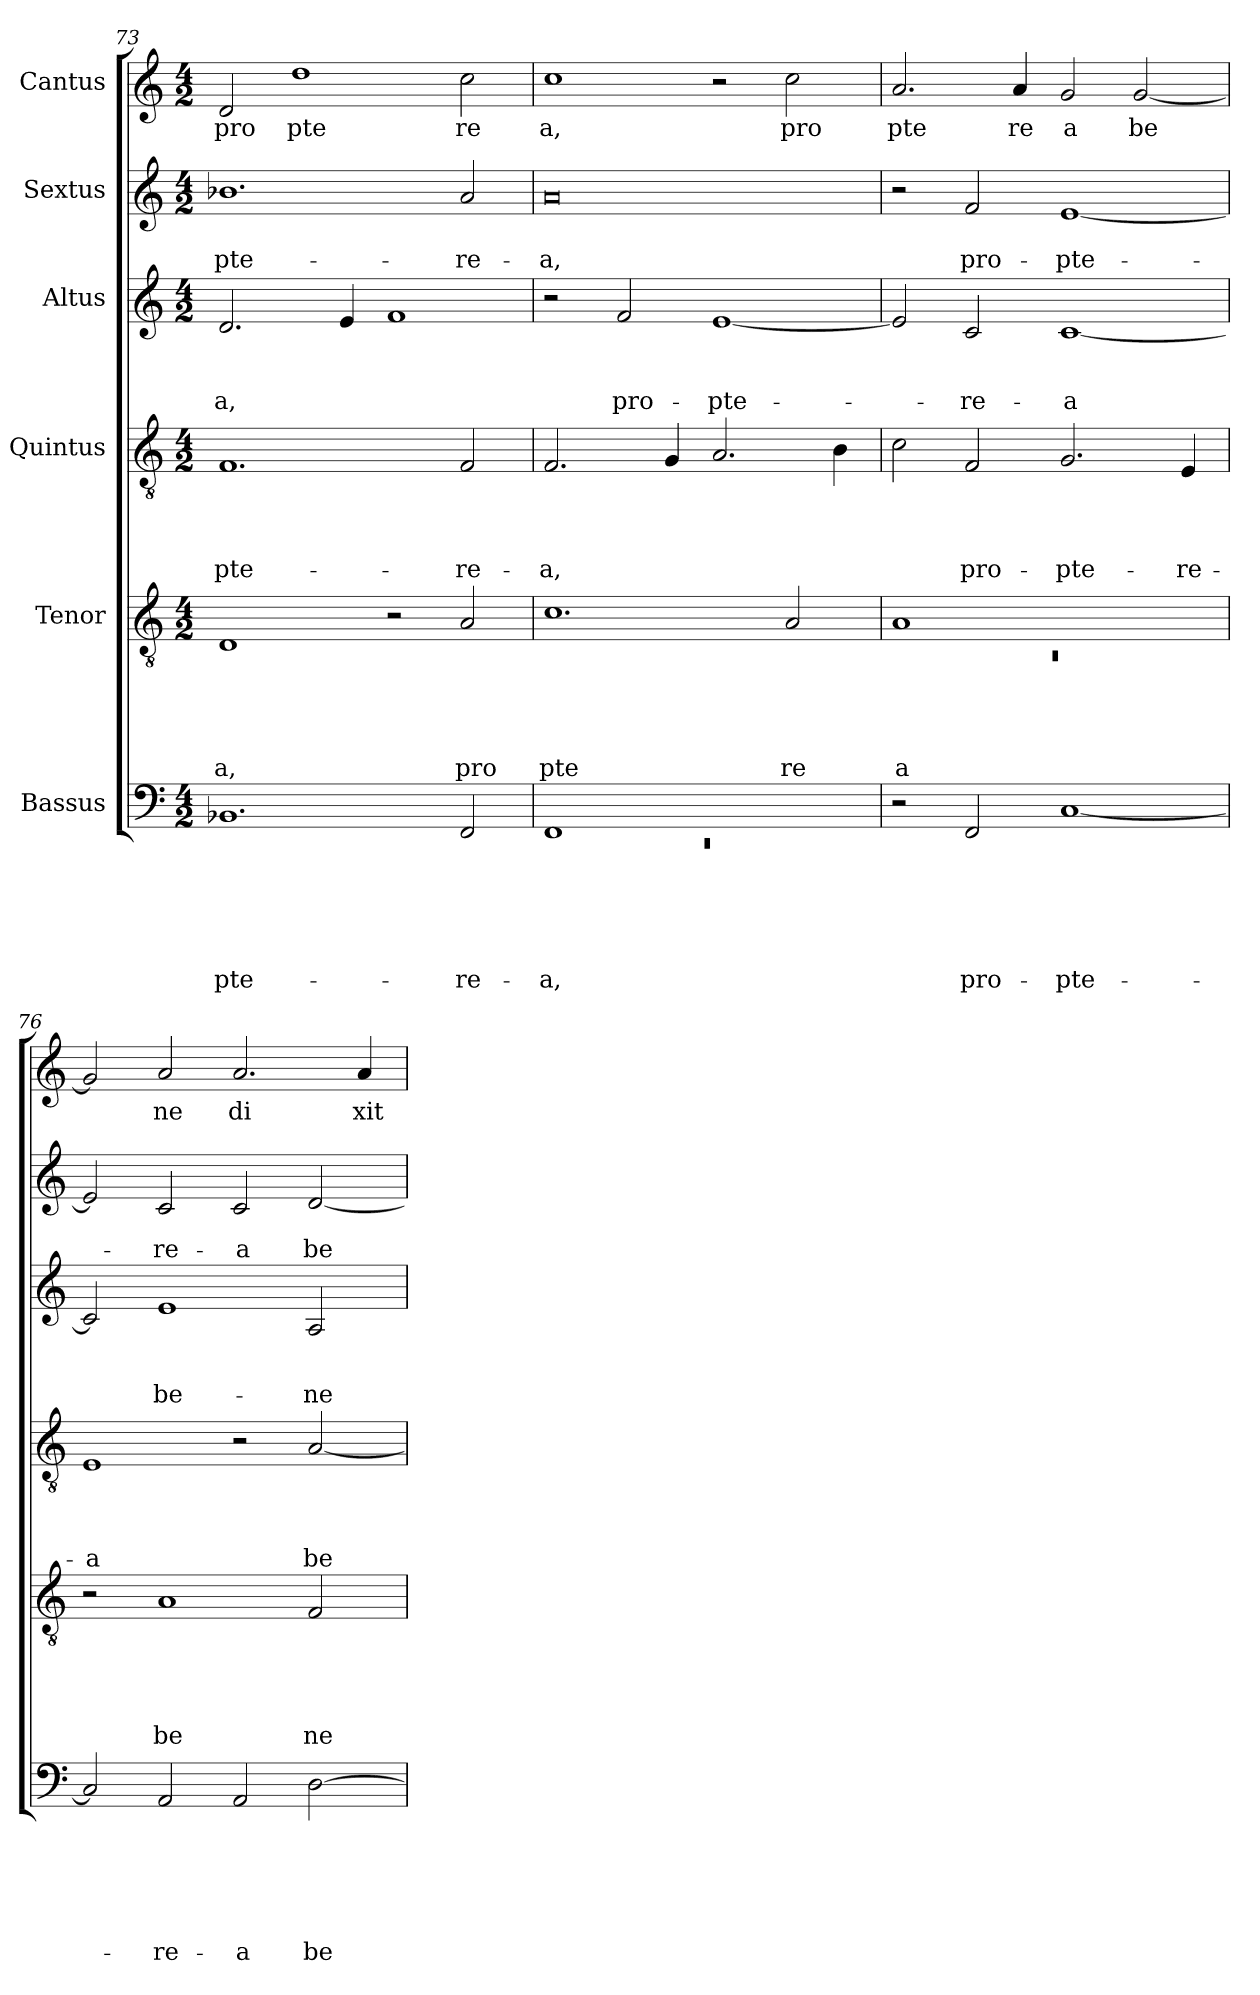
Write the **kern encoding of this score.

**kern	**text	**text	**text	**text	**text	**text	**kern	**text	**text	**text	**text	**text	**kern	**text	**text	**text	**text	**kern	**text	**text	**text	**kern	**text	**text	**kern	**text
*part6	*part6	*part6	*part6	*part6	*part6	*part6	*part5	*part5	*part5	*part5	*part5	*part5	*part4	*part4	*part4	*part4	*part4	*part3	*part3	*part3	*part3	*part2	*part2	*part2	*part1	*part1
*staff6	*staff6	*staff6	*staff6	*staff6	*staff6	*staff6	*staff5	*staff5	*staff5	*staff5	*staff5	*staff5	*staff4	*staff4	*staff4	*staff4	*staff4	*staff3	*staff3	*staff3	*staff3	*staff2	*staff2	*staff2	*staff1	*staff1
*I"Bassus	*	*	*	*	*	*	*I"Tenor	*	*	*	*	*	*I"Quintus	*	*	*	*	*I"Altus	*	*	*	*I"Sextus	*	*	*I"Cantus	*
*clefF4	*	*	*	*	*	*	*clefGv2	*	*	*	*	*	*clefGv2	*	*	*	*	*clefG2	*	*	*	*clefG2	*	*	*clefG2	*
*k[]	*	*	*	*	*	*	*k[]	*	*	*	*	*	*k[]	*	*	*	*	*k[]	*	*	*	*k[]	*	*	*k[]	*
*C:	*	*	*	*	*	*	*C:	*	*	*	*	*	*C:	*	*	*	*	*C:	*	*	*	*C:	*	*	*C:	*
*M4/2	*	*	*	*	*	*	*M4/2	*	*	*	*	*	*M4/2	*	*	*	*	*M4/2	*	*	*	*M4/2	*	*	*M4/2	*
=73	=73	=73	=73	=73	=73	=73	=73	=73	=73	=73	=73	=73	=73	=73	=73	=73	=73	=73	=73	=73	=73	=73	=73	=73	=73	=73
!	!	!	!	!	!	!LO:LY:b	!	!	!	!	!	!LO:LY:b	!	!	!	!	!LO:LY:b	!	!	!	!LO:LY:b	!	!	!LO:LY:b	!	!LO:LY:b
1.BB-X	.	.	.	.	.	-pte-	1D	.	.	.	.	a,	1.F	.	.	.	-pte-	2.d/	.	.	-a,	1.b-X	.	-pte-	2d/	pro
!	!	!	!	!	!	!	!	!	!	!	!	!	!	!	!	!	!	!	!	!	!	!	!	!	!	!LO:LY:b
.	.	.	.	.	.	.	.	.	.	.	.	.	.	.	.	.	.	.	.	.	.	.	.	.	1dd	pte
.	.	.	.	.	.	.	.	.	.	.	.	.	.	.	.	.	.	4e/	.	.	.	.	.	.	.	.
.	.	.	.	.	.	.	2r	.	.	.	.	.	.	.	.	.	.	1f	.	.	.	.	.	.	.	.
!	!	!	!	!	!	!LO:LY:b	!	!	!	!	!	!LO:LY:b	!	!	!	!	!LO:LY:b	!	!	!	!	!	!	!LO:LY:b	!	!LO:LY:b
2FF/	.	.	.	.	.	-re-	2A/	.	.	.	.	pro	2F/	.	.	.	-re-	.	.	.	.	2a/	.	-re-	2cc\	re
=74	=74	=74	=74	=74	=74	=74	=74	=74	=74	=74	=74	=74	=74	=74	=74	=74	=74	=74	=74	=74	=74	=74	=74	=74	=74	=74
*^	*	*	*	*	*	*	*	*	*	*	*	*	*	*	*	*	*	*	*	*	*	*	*	*	*	*
!	!LO:N:vis=1	!	!	!	!	!	!LO:LY:b	!	!	!	!	!	!LO:LY:b	!	!	!	!	!LO:LY:b	!	!	!	!	!	!	!LO:LY:b	!	!LO:LY:b
1FF	0rEE	.	.	.	.	.	-a,	1.c	.	.	.	.	pte	2.F/	.	.	.	-a,	2r	.	.	.	0a	.	-a,	1cc	a,
!	!	!	!	!	!	!	!	!	!	!	!	!	!	!	!	!	!	!	!	!	!	!LO:LY:b	!	!	!	!	!
.	.	.	.	.	.	.	.	.	.	.	.	.	.	.	.	.	.	.	2f/	.	.	pro-	.	.	.	.	.
.	.	.	.	.	.	.	.	.	.	.	.	.	.	4G/	.	.	.	.	.	.	.	.	.	.	.	.	.
!	!	!	!	!	!	!	!	!	!	!	!	!	!	!	!	!	!	!	!	!	!	!LO:LY:b	!	!	!	!	!
1ryy	.	.	.	.	.	.	.	.	.	.	.	.	.	2.A/	.	.	.	.	[<1e	.	.	-pte-	.	.	.	2r	.
!	!	!	!	!	!	!	!	!	!	!	!	!	!LO:LY:b	!	!	!	!	!	!	!	!	!	!	!	!	!	!LO:LY:b
.	.	.	.	.	.	.	.	2A/	.	.	.	.	re	.	.	.	.	.	.	.	.	.	.	.	.	2cc\	pro
.	.	.	.	.	.	.	.	.	.	.	.	.	.	4B\	.	.	.	.	.	.	.	.	.	.	.	.	.
*v	*v	*	*	*	*	*	*	*	*	*	*	*	*	*	*	*	*	*	*	*	*	*	*	*	*	*	*
=75	=75	=75	=75	=75	=75	=75	=75	=75	=75	=75	=75	=75	=75	=75	=75	=75	=75	=75	=75	=75	=75	=75	=75	=75	=75	=75
*	*	*	*	*	*	*	*^	*	*	*	*	*	*	*	*	*	*	*	*	*	*	*	*	*	*	*
!	!	!	!	!	!	!	!	!LO:N:vis=1	!	!	!	!	!LO:LY:b	!	!	!	!	!	!	!	!	!	!	!	!	!	!LO:LY:b
2r	.	.	.	.	.	.	1A	0rC	.	.	.	.	a	2c\	.	.	.	.	2e/]	.	.	.	2r	.	.	2.a/	pte
!	!	!	!	!	!	!LO:LY:b	!	!	!	!	!	!	!	!	!	!	!	!LO:LY:b	!	!	!	!LO:LY:b	!	!	!LO:LY:b	!	!
2FF/	.	.	.	.	.	pro-	.	.	.	.	.	.	.	2F/	.	.	.	pro-	2c/	.	.	-re-	2f/	.	pro-	.	.
!	!	!	!	!	!	!	!	!	!	!	!	!	!	!	!	!	!	!	!	!	!	!	!	!	!	!	!LO:LY:b
.	.	.	.	.	.	.	.	.	.	.	.	.	.	.	.	.	.	.	.	.	.	.	.	.	.	4a/	re
!	!	!	!	!	!	!LO:LY:b	!	!	!	!	!	!	!	!	!	!	!	!LO:LY:b	!	!	!	!LO:LY:b:rj	!	!	!LO:LY:b	!	!LO:LY:b
[<1C	.	.	.	.	.	-pte-	1ryy	.	.	.	.	.	.	2.G/	.	.	.	-pte-	[<1c	.	.	-a	[<1e	.	-pte-	2g/	a
!	!	!	!	!	!	!	!	!	!	!	!	!	!	!	!	!	!	!	!	!	!	!	!	!	!	!	!LO:LY:b
.	.	.	.	.	.	.	.	.	.	.	.	.	.	.	.	.	.	.	.	.	.	.	.	.	.	[<2g/	be
!	!	!	!	!	!	!	!	!	!	!	!	!	!	!	!	!	!	!LO:LY:b	!	!	!	!	!	!	!	!	!
.	.	.	.	.	.	.	.	.	.	.	.	.	.	4E/	.	.	.	-re-	.	.	.	.	.	.	.	.	.
*	*	*	*	*	*	*	*v	*v	*	*	*	*	*	*	*	*	*	*	*	*	*	*	*	*	*	*	*
=76	=76	=76	=76	=76	=76	=76	=76	=76	=76	=76	=76	=76	=76	=76	=76	=76	=76	=76	=76	=76	=76	=76	=76	=76	=76	=76
!	!	!	!	!	!	!	!	!	!	!	!	!	!	!	!	!	!LO:LY:b	!	!	!	!	!	!	!	!	!
2C/]	.	.	.	.	.	.	2r	.	.	.	.	.	1E	.	.	.	-a	2c/]	.	.	.	2e/]	.	.	2g/]	.
!	!	!	!	!	!	!LO:LY:b	!	!	!	!	!	!LO:LY:b	!	!	!	!	!	!	!	!	!LO:LY:b	!	!	!LO:LY:b	!	!LO:LY:b
2AA/	.	.	.	.	.	-re-	1A	.	.	.	.	be	.	.	.	.	.	1e	.	.	be-	2c/	.	-re-	2a/	ne
!	!	!	!	!	!	!LO:LY:b	!	!	!	!	!	!	!	!	!	!	!	!	!	!	!	!	!	!LO:LY:b	!	!LO:LY:b
2AA/	.	.	.	.	.	-a	.	.	.	.	.	.	2r	.	.	.	.	.	.	.	.	2c/	.	-a	2.a/	di
!	!	!	!	!	!	!LO:LY:b	!	!	!	!	!	!LO:LY:b	!	!	!	!	!LO:LY:b	!	!	!	!LO:LY:b	!	!	!LO:LY:b	!	!
[>2D\	.	.	.	.	.	be-	2F/	.	.	.	.	ne	[<2A/	.	.	.	be-	2A/	.	.	-ne-	[<2d/	.	be-	.	.
!	!	!	!	!	!	!	!	!	!	!	!	!	!	!	!	!	!	!	!	!	!	!	!	!	!	!LO:LY:b
.	.	.	.	.	.	.	.	.	.	.	.	.	.	.	.	.	.	.	.	.	.	.	.	.	4a/	xit
=	=	=	=	=	=	=	=	=	=	=	=	=	=	=	=	=	=	=	=	=	=	=	=	=	=	=
*-	*-	*-	*-	*-	*-	*-	*-	*-	*-	*-	*-	*-	*-	*-	*-	*-	*-	*-	*-	*-	*-	*-	*-	*-	*-	*-
